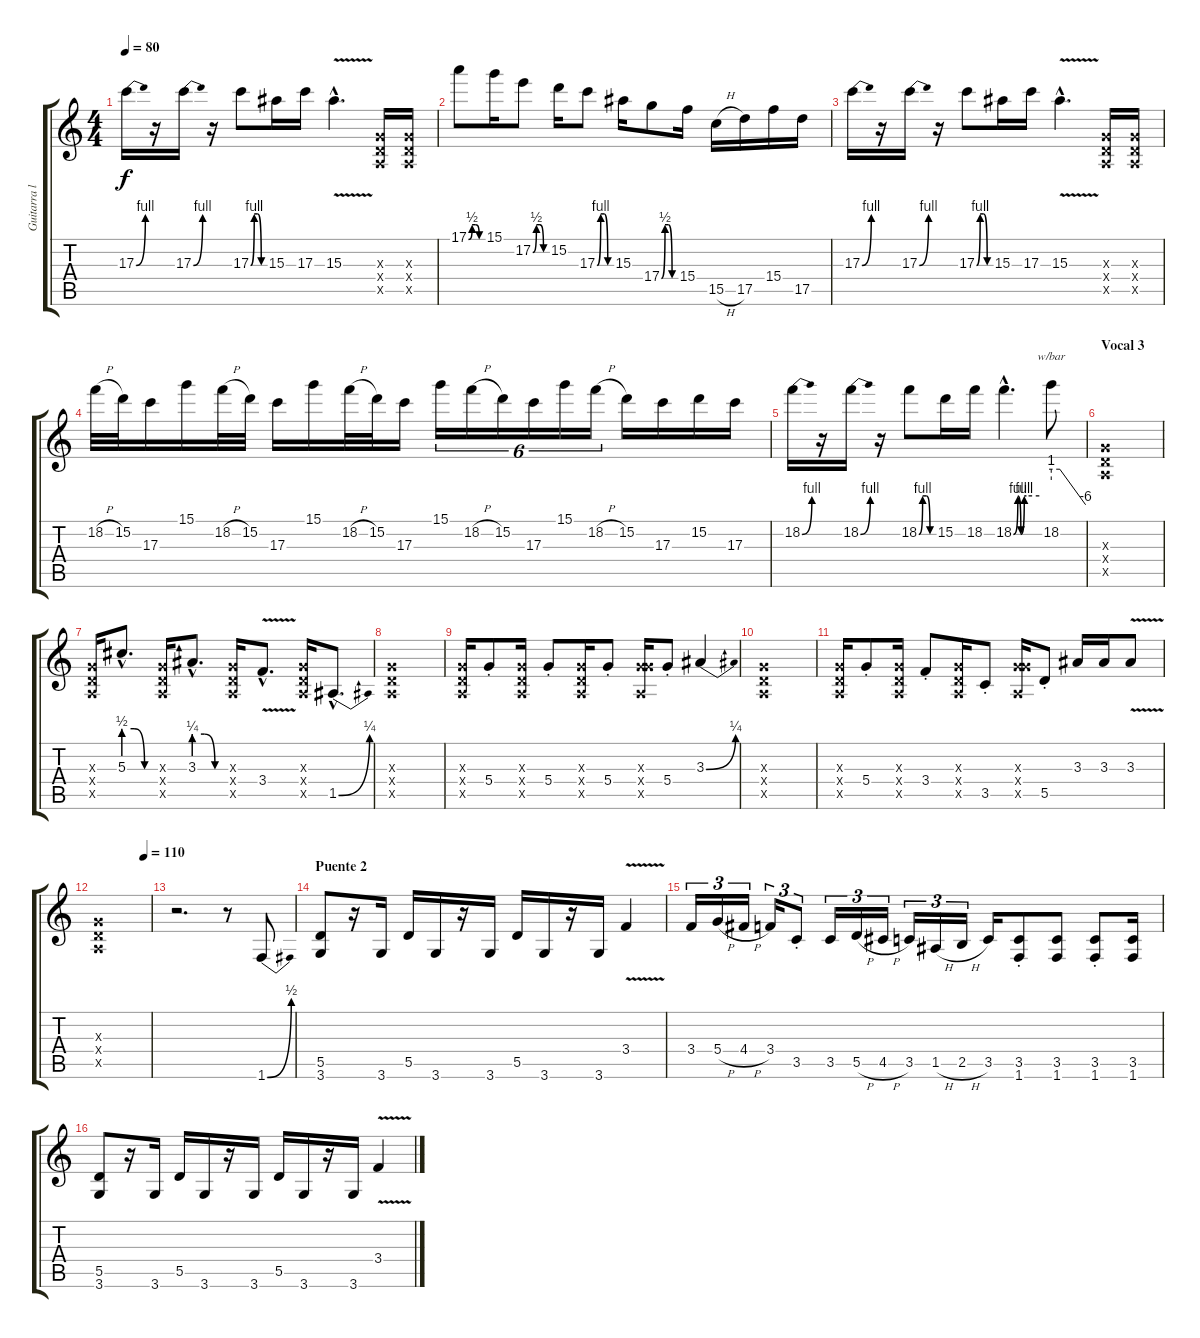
\track ("Guitarra líder" "Guitarra l") {instrument distortionguitar}
\staff {score tabs}
\tuning (E4 B3 G3 D3 A2 E2) {hide}
\ts (4 4)
\tempo 80
\clef g2
\ks c
17.3{be (bend 0 0 60 4)}.16{dy f} r.16 17.3{be (bend 0 0 60 4)}.16 r.16 17.3{be (custom 0 0 15 4 30 4 45 0 60 0)}.8 15.3.16 17.3.16 15.3{v hac}.4{d} (0.3{x} 0.4{x} 0.5{x}).16 (0.3{x} 0.4{x} 0.5{x}).16 |
17.1{be (custom 0 0 15 2 30 2 45 0 60 0)}.8 15.1.16 17.2{be (custom 0 0 15 2 30 2 45 0 60 0)}.8 15.2.16 17.3{be (custom 0 0 15 4 30 4 45 0 60 0)}.8 15.3.16 17.4{be (custom 0 0 15 2 30 2 45 0 60 0)}.8 15.4.16 15.5{h}.16 17.5.16 15.4.16 17.5.16 |
17.3{be (bend 0 0 60 4)}.16 r.16 17.3{be (bend 0 0 60 4)}.16 r.16 17.3{be (custom 0 0 15 4 30 4 45 0 60 0)}.8 15.3.16 17.3.16 15.3{v hac}.4{d} (0.3{x} 0.4{x} 0.5{x}).16 (0.3{x} 0.4{x} 0.5{x}).16 |
18.2{h}.32 15.2.32 17.3.16 15.1.16 18.2{h}.32 15.2.32 17.3.16 15.1.16 18.2{h}.32 15.2.32 17.3.16 15.1.16{tu (6 4)} 18.2{h}.16{tu (6 4)} 15.2.16{tu (6 4)} 17.3.16{tu (6 4)} 15.1.16{tu (6 4)} 18.2{h}.16{tu (6 4)} 15.2.16 17.3.16 15.2.16 17.3.16 |
18.2{be (bend 0 0 60 4)}.16 r.16 18.2{be (bend 0 0 60 4)}.16 r.16 18.2{be (custom 0 0 15 4 30 4 45 0 60 0)}.8 15.2.16 18.2.16 18.2{be (custom 0 0 10 4 17 0 25 4 30 4 60 4) hac}.4{d} 18.2.8{tbe (custom default 0 4 15 4 60 -24)} |
\section ("" "Vocal 3")
(0.3{x} 0.4{x} 0.5{x}).1 |
(0.3{x} 0.4{x} 0.5{x}).16 5.3{be (custom 0 2 20 2 40 0 60 0) hac}.8{d} (0.3{x} 0.4{x} 0.5{x}).16 3.3{be (custom 0 1 20 1 40 0 60 0) hac}.8{d} (0.3{x} 0.4{x} 0.5{x}).16 3.4{v hac}.8{d} (0.3{x} 0.4{x} 0.5{x}).16 1.5{be (bend 0 0 60 1) hac}.8{d} |
(0.3{x} 0.4{x} 0.5{x}).1 |
(0.3{x} 0.4{x} 0.5{x}).16 5.4{st}.8 (0.3{x} 0.4{x} 0.5{x}).16 5.4{st}.8 (0.3{x} 0.4{x} 0.5{x}).16 5.4{st}.8 (0.3{x} 5.4{x} 0.5{x}).16 5.4{st}.8 3.3{be (bend 0 0 60 1)}.4 |
(0.3{x} 0.4{x} 0.5{x}).1 |
(0.3{x} 0.4{x} 0.5{x}).16 5.4{st}.8 (0.3{x} 0.4{x} 0.5{x}).16 3.4{st}.8 (0.3{x} 0.4{x} 0.5{x}).16 3.5{st}.8 (0.3{x} 5.4{x} 0.5{x}).16 5.5{st}.8 3.3.16 3.3.16 3.3{v}.8 |
\tempo (110 0.875)
(0.3{x} 0.4{x} 0.5{x}).1 |
r.2{d volume 14} r.8 1.6{be (bend 0 0 60 2)}.8 |
\section ("" "Puente 2")
(5.5 3.6).8 r.16 3.6.16 5.5.16 3.6.16 r.16 3.6.16 5.5.16 3.6.16 r.16 3.6.16 3.4{v}.4 |
3.4.16{tu (3 2)} 5.4{h}.16{tu (3 2)} 4.4{h}.16{tu (3 2)} 3.4.16{tu (3 2)} 3.5{st}.8{tu (3 2)} 3.5.16{tu (3 2)} 5.5{h}.16{tu (3 2)} 4.5{h}.16{tu (3 2)} 3.5.16{tu (3 2)} 1.5{h}.16{tu (3 2)} 2.5{h}.16{tu (3 2)} 3.5.16 (3.5{st} 1.6{st}).8 (3.5 1.6).8 (3.5{st} 1.6{st}).8 (3.5 1.6).16 |
(5.5 3.6).8 r.16 3.6.16 5.5.16 3.6.16 r.16 3.6.16 5.5.16 3.6.16 r.16 3.6.16 3.4{v}.4
